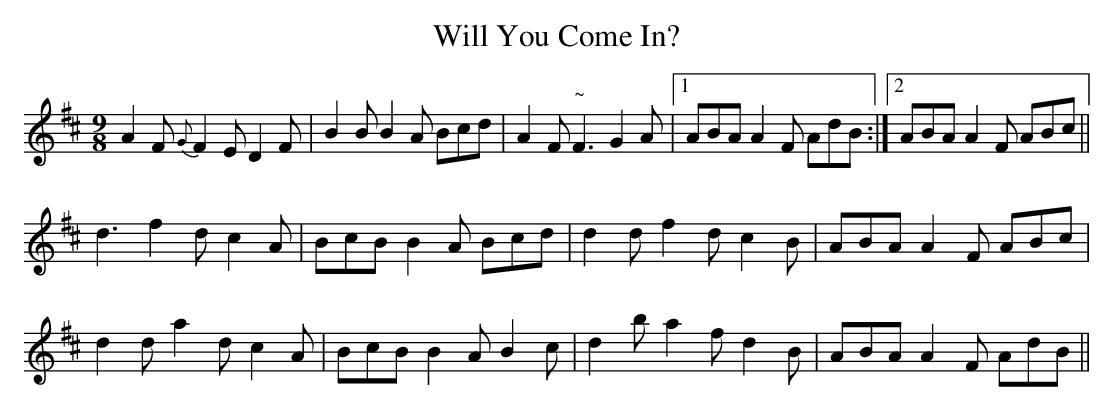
X:1
T: Will You Come In?
M: 9/8
L: 1/8
K: D
A2F {G}F2E D2F| B2B B2A Bcd| A2F "~"F3 G2A|1 ABA A2F AdB :|2 ABA A2F ABc||
d3 f2d c2A | BcB B2A Bcd | d2d f2d c2B | ABA A2F ABc |
d2d a2d c2A | BcB B2A B2c | d2b a2f d2B | ABA A2F AdB ||
